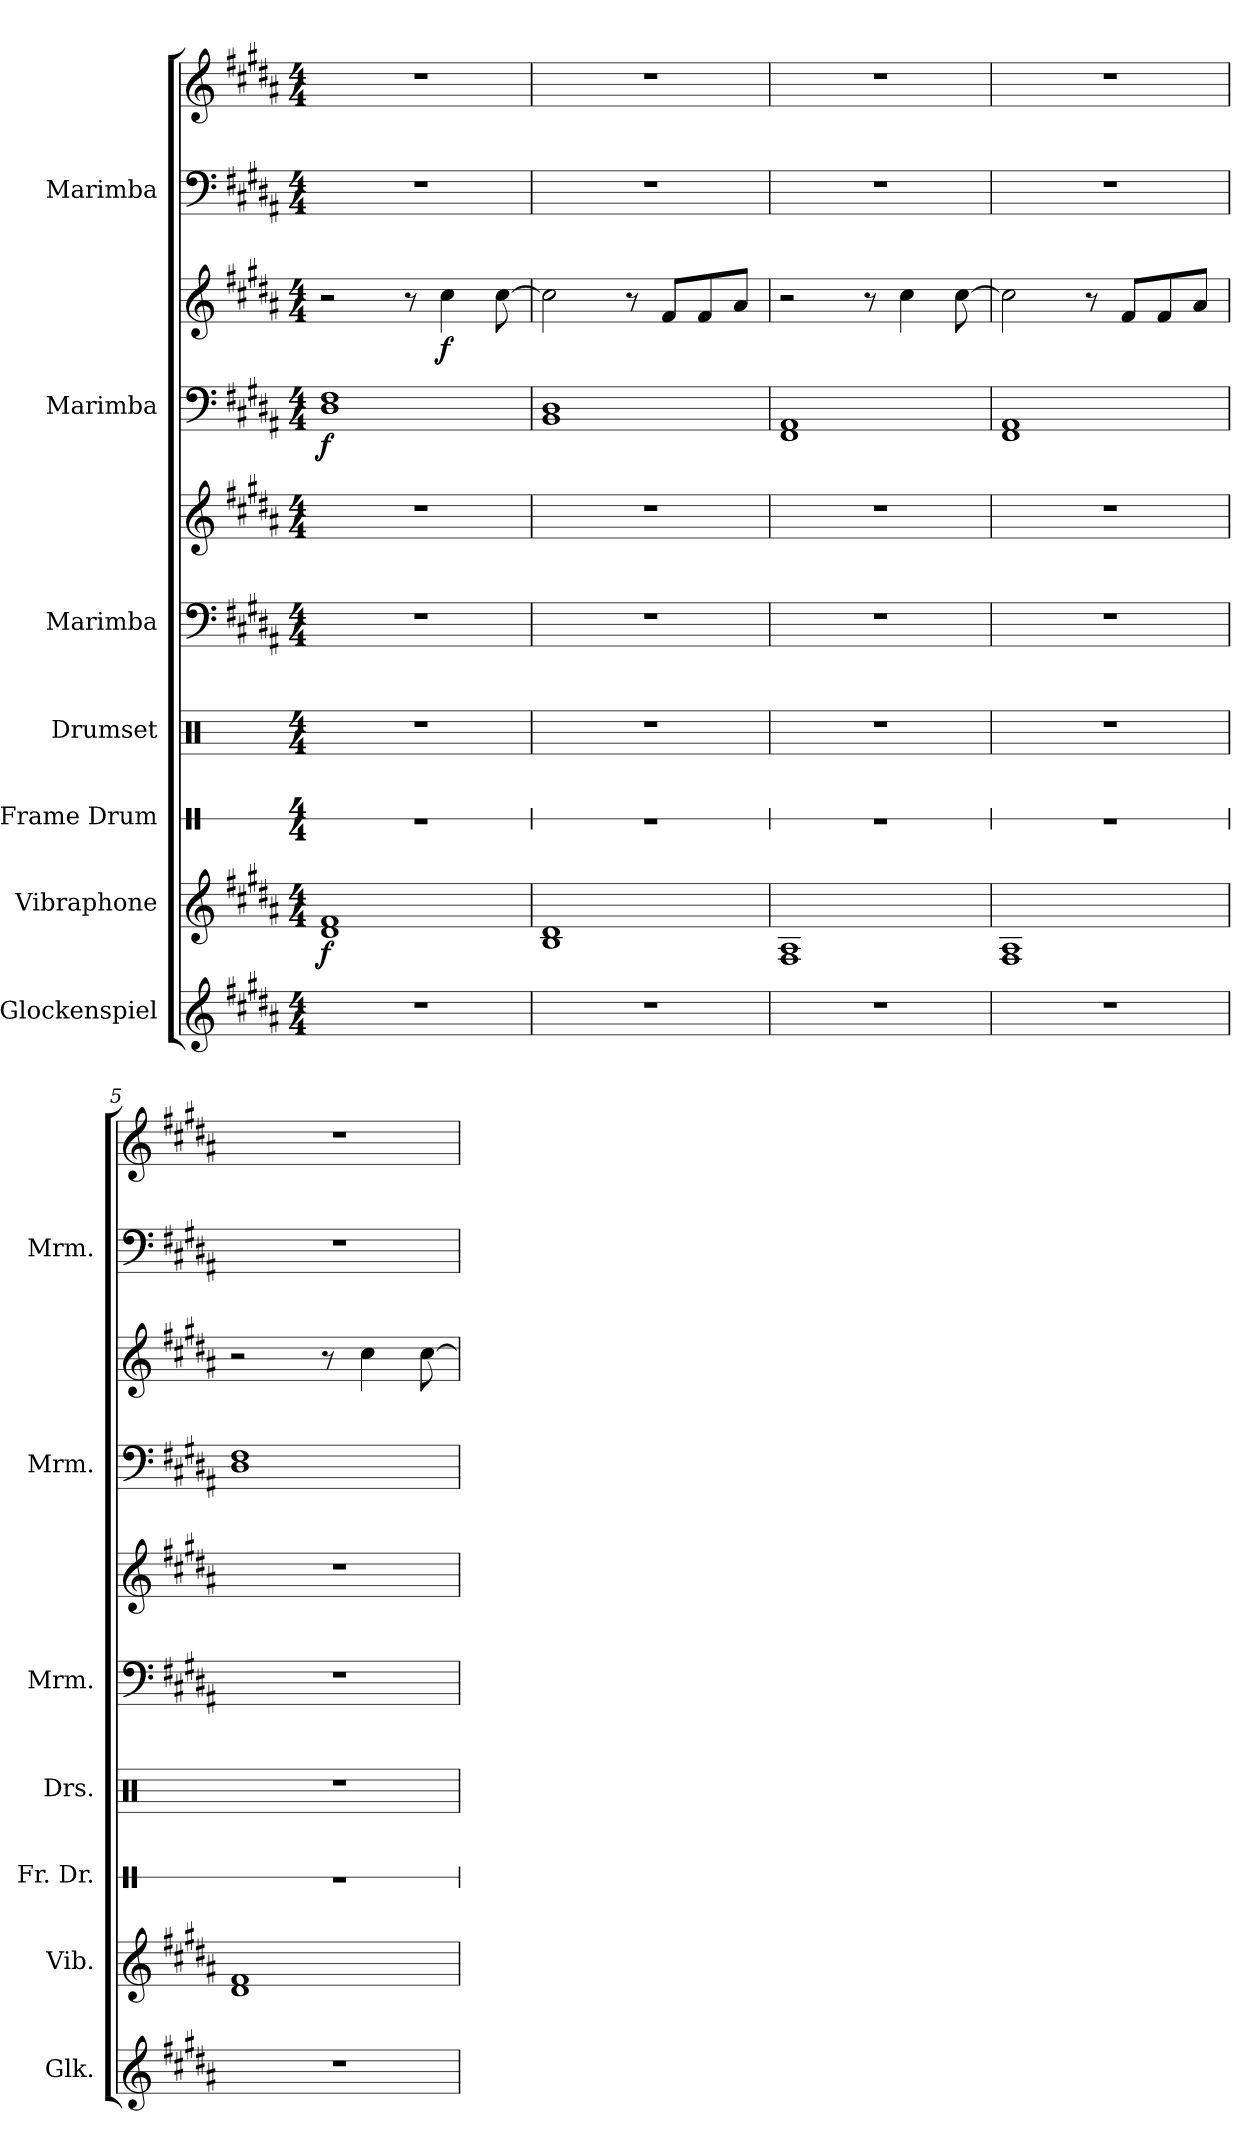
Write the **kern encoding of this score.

**kern	**kern	**dynam	**kern	**kern	**kern	**kern	**kern	**kern	**dynam	**kern	**kern
*part7	*part6	*part6	*part5	*part4	*part3	*part3	*part2	*part2	*part2	*part1	*part1
*staff10	*staff9	*staff9	*staff8	*staff7	*staff6	*staff5	*staff4	*staff3	*staff3/4	*staff2	*staff1
*I"Glockenspiel	*I"Vibraphone	*	*I"Frame Drum	*I"Drumset	*I"Marimba	*	*I"Marimba	*	*	*I"Marimba	*
*I'Glk.	*I'Vib.	*	*I'Fr. Dr.	*I'Drs.	*I'Mrm.	*	*I'Mrm.	*	*	*I'Mrm.	*
*	*	*	*stria1	*	*	*	*	*	*	*	*
*clefG2	*clefG2	*	*clefX	*clefX	*clefF4	*clefG2	*clefF4	*clefG2	*	*clefF4	*clefG2
*ITrd-14c-24	*	*	*	*	*	*	*	*	*	*	*
*k[f#c#g#d#a#]	*k[f#c#g#d#a#]	*	*k[]	*k[]	*k[f#c#g#d#a#]	*k[f#c#g#d#a#]	*k[f#c#g#d#a#]	*k[f#c#g#d#a#]	*	*k[f#c#g#d#a#]	*k[f#c#g#d#a#]
*M4/4	*M4/4	*	*M4/4	*M4/4	*M4/4	*M4/4	*M4/4	*M4/4	*	*M4/4	*M4/4
*MM120	*MM120	*	*MM120	*MM120	*MM120	*MM120	*MM120	*MM120	*	*MM120	*MM120
=1	=1	=1	=1	=1	=1	=1	=1	=1	=1	=1	=1
!	!	!LO:DY:b	!	!	!	!	!	!	!LO:DY:b=2	!	!
1r	1d# 1f#	f	1r	1r	1r	1r	1D# 1F#	2r	f	1r	1r
.	.	.	.	.	.	.	.	8r	.	.	.
!	!	!	!	!	!	!	!	!	!LO:DY:b	!	!
.	.	.	.	.	.	.	.	4cc#\	f	.	.
.	.	.	.	.	.	.	.	[8cc#\	.	.	.
=2	=2	=2	=2	=2	=2	=2	=2	=2	=2	=2	=2
1r	1B 1d#	.	1r	1r	1r	1r	1BB 1D#	2cc#\]	.	1r	1r
.	.	.	.	.	.	.	.	8r	.	.	.
.	.	.	.	.	.	.	.	8f#/L	.	.	.
.	.	.	.	.	.	.	.	8f#/	.	.	.
.	.	.	.	.	.	.	.	8a#/J	.	.	.
=3	=3	=3	=3	=3	=3	=3	=3	=3	=3	=3	=3
1r	1F# 1A#	.	1r	1r	1r	1r	1FF# 1AA#	2r	.	1r	1r
.	.	.	.	.	.	.	.	8r	.	.	.
.	.	.	.	.	.	.	.	4cc#\	.	.	.
.	.	.	.	.	.	.	.	[8cc#\	.	.	.
=4	=4	=4	=4	=4	=4	=4	=4	=4	=4	=4	=4
1r	1F# 1A#	.	1r	1r	1r	1r	1FF# 1AA#	2cc#\]	.	1r	1r
.	.	.	.	.	.	.	.	8r	.	.	.
.	.	.	.	.	.	.	.	8f#/L	.	.	.
.	.	.	.	.	.	.	.	8f#/	.	.	.
.	.	.	.	.	.	.	.	8a#/J	.	.	.
=5	=5	=5	=5	=5	=5	=5	=5	=5	=5	=5	=5
1r	1d# 1f#	.	1r	1r	1r	1r	1D# 1F#	2r	.	1r	1r
.	.	.	.	.	.	.	.	8r	.	.	.
.	.	.	.	.	.	.	.	4cc#\	.	.	.
.	.	.	.	.	.	.	.	[8cc#\	.	.	.
=	=	=	=	=	=	=	=	=	=	=	=
*-	*-	*-	*-	*-	*-	*-	*-	*-	*-	*-	*-
